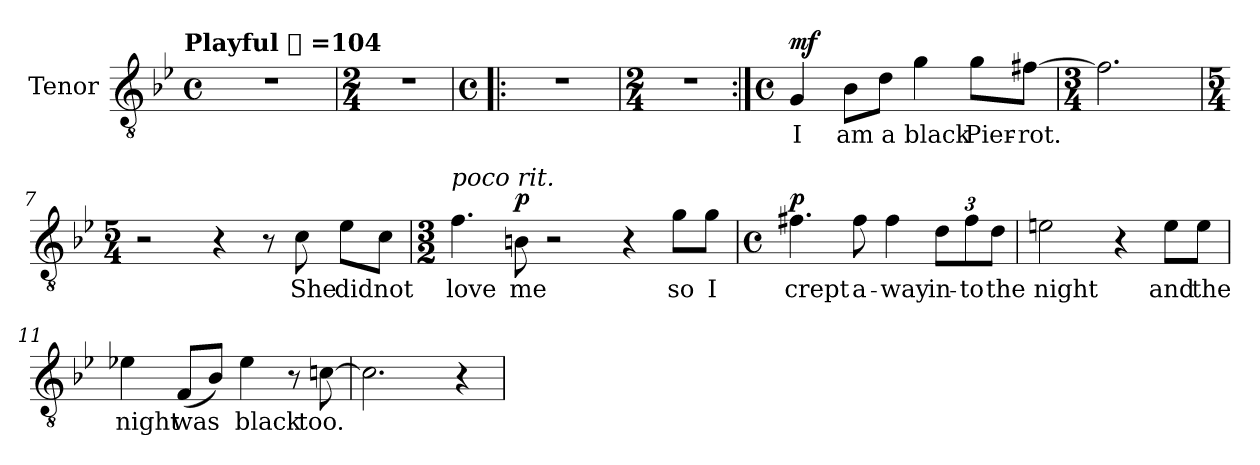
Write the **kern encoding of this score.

**kern	**text	**dynam
*part1	*part1	*part1
*staff1	*staff1	*staff1
*I"Tenor	*	*
*I'T.	*	*
*clefGv2	*	*
*k[b-e-]	*	*
!!LO:TX:omd:t=Playful 𝅘𝅥 =104
*M4/4	*	*
*met(c)	*	*
*MM104	*	*
=1	=1	=1
1r	.	.
=2	=2	=2
*M2/4	*	*
2r	.	.
=3!|:	=3!|:	=3!|:
*M4/4	*	*
*met(c)	*	*
1r	.	.
=4	=4	=4
*M2/4	*	*
2r	.	.
=5:|!	=5:|!	=5:|!
*M4/4	*	*
*met(c)	*	*
!	!	!LO:DY:a
4G/	I	mf
8B-\L	am	.
8d\J	a	.
4g\	black	.
8g\L	Pier-	.
[8f#X\J	-rot.	.
=6	=6	=6
*M3/4	*	*
2.f#\]	.	.
!!LO:LB:g=z
=7	=7	=7
*M5/4	*	*
2r	.	.
4r	.	.
8r	.	.
8c\	She	.
8e-\L	did	.
8c\J	not	.
=8	=8	=8
*M3/2	*	*
!LO:TX:a:i:t=poco rit.	!	!
4.f\	love	.
!	!	!LO:DY:a
8Bn\	me	p
2r	.	.
4r	.	.
8g\L	so	.
8g\J	I	.
=9	=9	=9
*M4/4	*	*
*met(c)	*	*
*MM120	*	*
!	!	!LO:DY:a
4.f#X\	crept	p
8f#\	a-	.
4f#\	-way	.
*Xbrackettup	*	*
12d\L	in-	.
12f#\	-to	.
12d\J	the	.
!!LO:LB:g=z
=10	=10	=10
2en\	night	.
4r	.	.
8e\L	and	.
8e\J	the	.
=11	=11	=11
!	!	!LO:DY:a
4e-X\	night	cresc.
(<8F/L	was	.
8B-/J)	.	.
4e-\	black	.
8r	.	.
[8cn\	too.	.
=12	=12	=12
2.c\]	.	.
4r	.	.
=	=	=
*-	*-	*-
